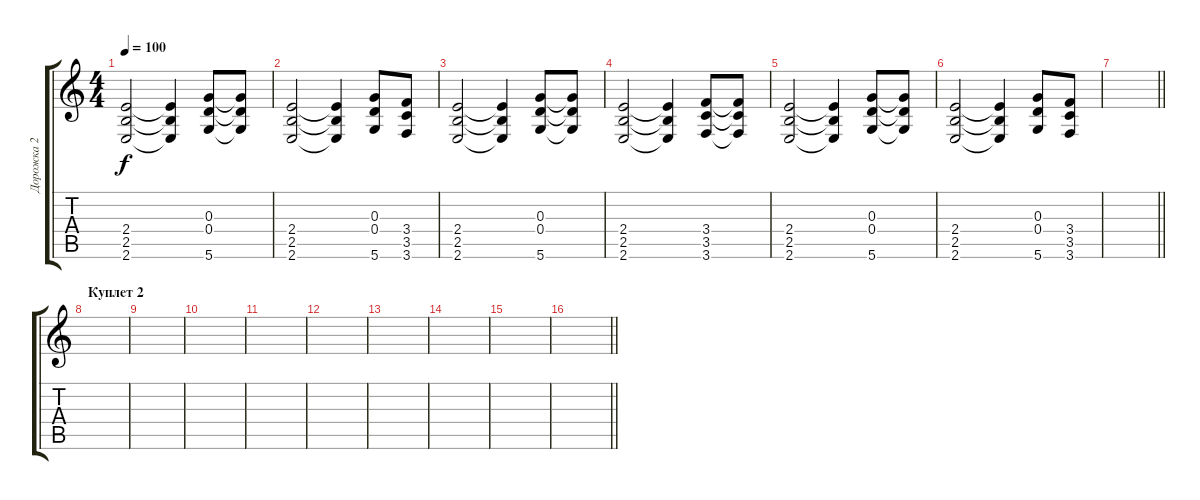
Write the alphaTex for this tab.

\track ("Дорожка 2" "Дорожка 2") {instrument distortionguitar}
\staff {score tabs}
\tuning (E4 B3 G3 D3 A2 D2) {hide}
\ts (4 4)
\tempo 100
\clef g2
\ks c
(2.4 2.5 2.6).2{dy f} (2.4{t} 2.5{t} 2.6{t}).4 (0.3 0.4 5.6).8 (0.3{t} 0.4{t} 5.6{t}).8 |
(2.4 2.5 2.6).2 (2.4{t} 2.5{t} 2.6{t}).4 (0.3 0.4 5.6).8 (3.4 3.5 3.6).8 |
(2.4 2.5 2.6).2 (2.4{t} 2.5{t} 2.6{t}).4 (0.3 0.4 5.6).8 (0.3{t} 0.4{t} 5.6{t}).8 |
(2.4 2.5 2.6).2 (2.4{t} 2.5{t} 2.6{t}).4 (3.4 3.5 3.6).8 (3.4{t} 3.5{t} 3.6{t}).8 |
(2.4 2.5 2.6).2 (2.4{t} 2.5{t} 2.6{t}).4 (0.3 0.4 5.6).8 (0.3{t} 0.4{t} 5.6{t}).8 |
(2.4 2.5 2.6).2 (2.4{t} 2.5{t} 2.6{t}).4 (0.3 0.4 5.6).8 (3.4 3.5 3.6).8 |
\barLineRight lightlight
|
\section ("" "Куплет 2")
|
|
|
|
|
|
|
|
\barLineRight lightlight
